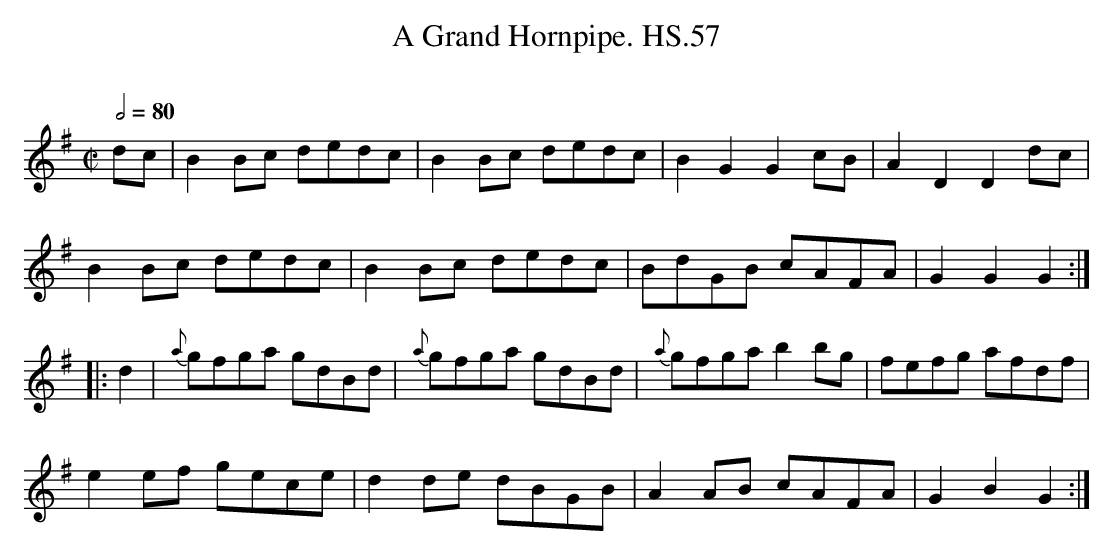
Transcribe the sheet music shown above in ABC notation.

X:1
T:Grand Hornpipe. HS.57, A
M:C|
L:1/8
Q:1/2=80
O:
K:G
dc|B2Bc dedc|B2Bc dedc|B2G2G2cB|A2D2D2dc|
B2Bc dedc|B2Bc dedc|BdGB cAFA|G2G2G2:|
|:d2|{a}gfga gdBd|{a}gfga gdBd|{a}gfgab2bg|fefg afdf|
e2ef gece|d2de dBGB|A2AB cAFA|G2B2G2:|
